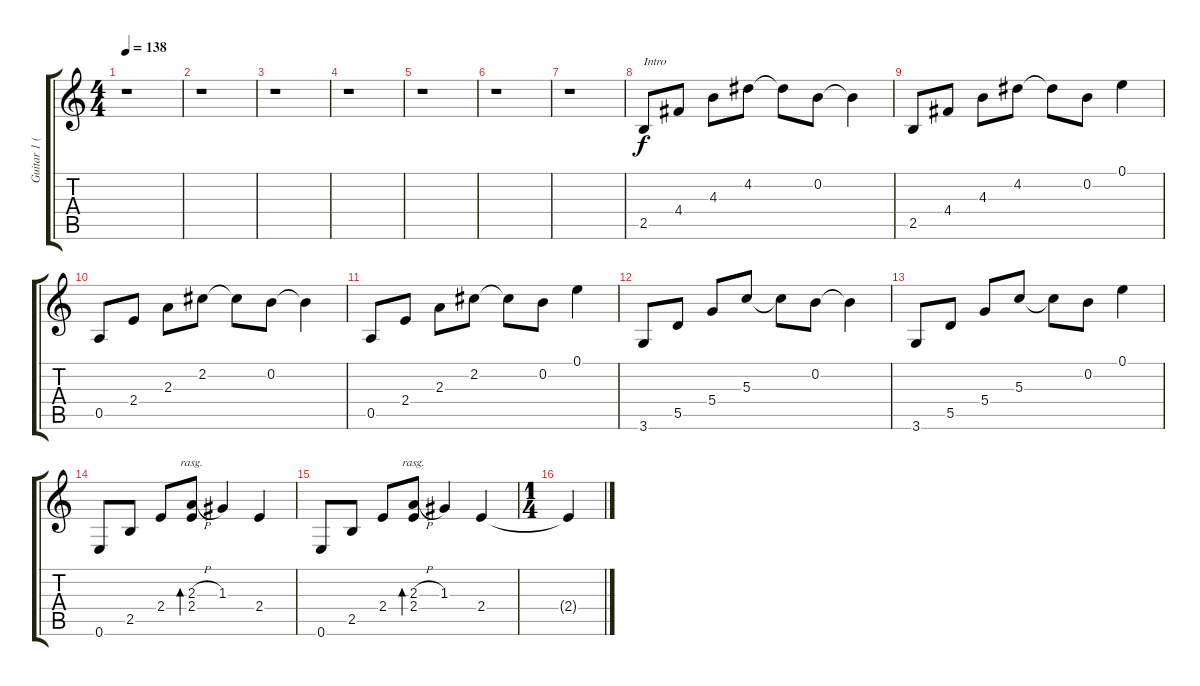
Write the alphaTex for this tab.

\track ("Guitar 1 (clean)" "Guitar 1 (") {instrument acousticguitarsteel}
\staff {score tabs}
\tuning (E4 B3 G3 D3 A2 E2) {hide}
\ts (4 4)
\tempo 138
\clef g2
\ks c
r.1{dy f} |
r.1 |
r.1 |
r.1 |
r.1 |
r.1 |
r.1 |
2.5.8{txt "Intro"} 4.4.8 4.3.8 4.2.8 4.2{t}.8 0.2.8 0.2{t}.4 |
2.5.8 4.4.8 4.3.8 4.2.8 4.2{t}.8 0.2.8 0.1.4 |
0.5.8 2.4.8 2.3.8 2.2.8 2.2{t}.8 0.2.8 0.2{t}.4 |
0.5.8 2.4.8 2.3.8 2.2.8 2.2{t}.8 0.2.8 0.1.4 |
3.6.8 5.5.8 5.4.8 5.3.8 5.3{t}.8 0.2.8 0.2{t}.4 |
3.6.8 5.5.8 5.4.8 5.3.8 5.3{t}.8 0.2.8 0.1.4 |
0.6.8 2.5.8 2.4.8 (2.3{h} 2.4).8{bd 240 rasg ii} 1.3.4 2.4.4 |
0.6.8 2.5.8 2.4.8 (2.3{h} 2.4).8{bd 240 rasg ii} 1.3.4 2.4.4 |
\ts (1 4)
2.4{t}.4
